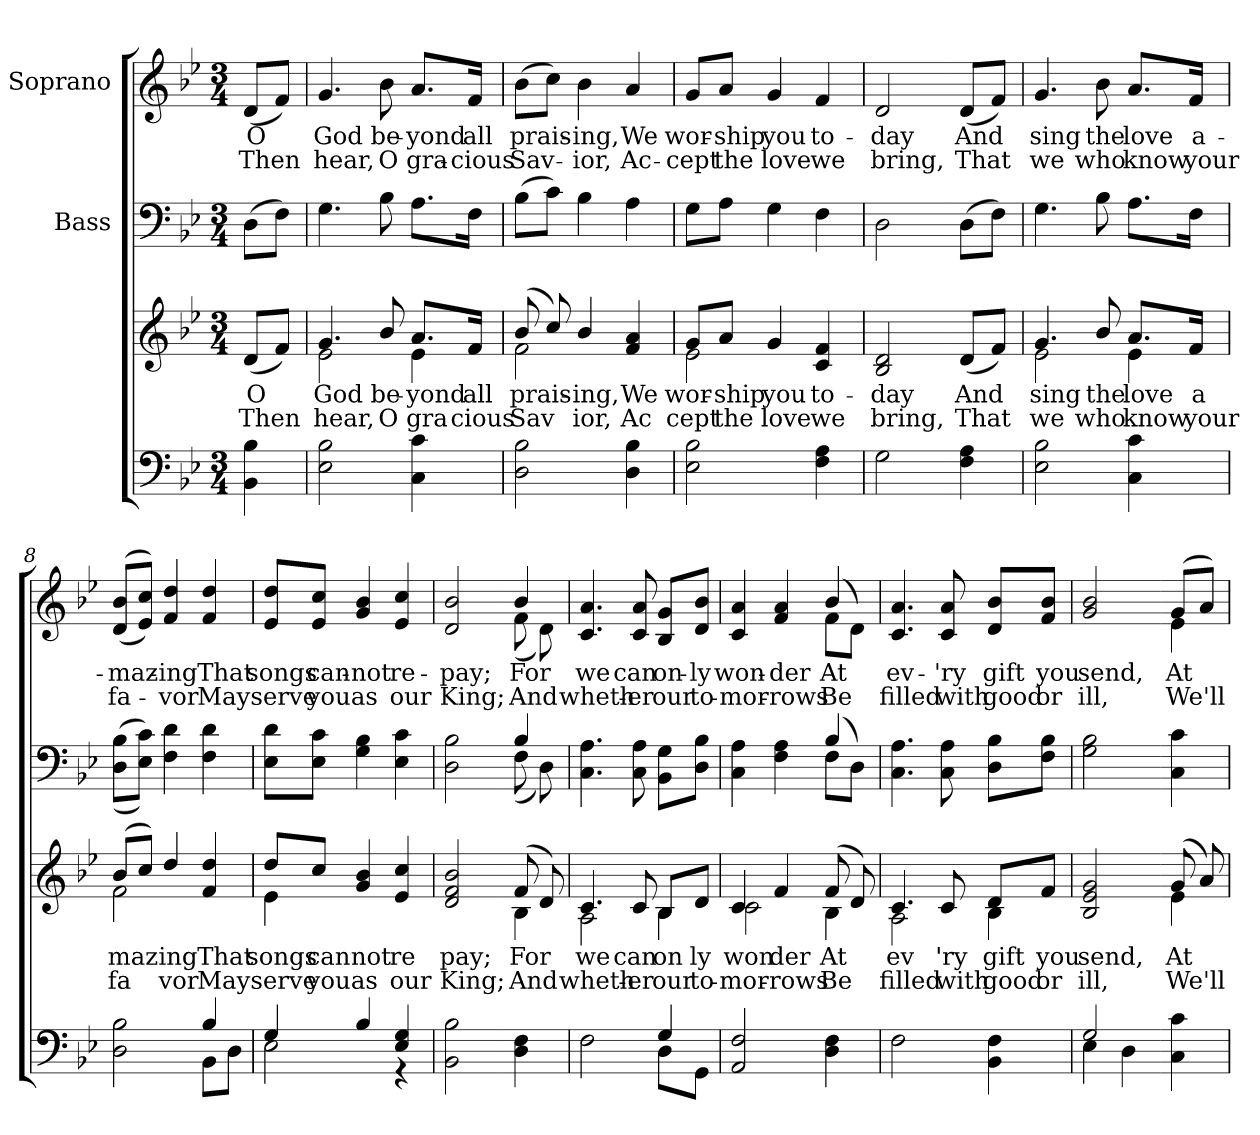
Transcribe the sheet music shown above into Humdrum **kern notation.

**kern	**kern	**text	**text	**kern	**kern	**text	**text
*part4	*part3	*part3	*part3	*part2	*part1	*part1	*part1
*staff4	*staff3	*staff3	*staff3	*staff2	*staff1	*staff1	*staff1
*	*	*	*	*I"Bass	*I"Soprano	*	*
*clefF4	*clefG2	*	*	*clefF4	*clefG2	*	*
*k[b-e-]	*k[b-e-]	*	*	*k[b-e-]	*k[b-e-]	*	*
*M3/4	*M3/4	*	*	*M3/4	*M3/4	*	*
*MM69	*MM69	*	*	*MM69	*MM69	*	*
=1	=1	=1	=1	=1	=1	=1	=1
!	!	!LO:LY:b	!LO:LY:b	!	!	!LO:LY:b	!LO:LY:b
4BB-\ 4B-\	(<8d/L	O	Then	(>8D\L	(<8d/L	O	Then
.	8f/J)	.	.	8F\J)	8f/J)	.	.
=2	=2	=2	=2	=2	=2	=2	=2
*	*^	*	*	*	*	*	*
!	!	!	!LO:LY:b	!LO:LY:b	!	!	!LO:LY:b	!LO:LY:b
2E-\ 2B-\	4.g/	2e-\	God	hear,	4.G\	4.g/	God	hear,
!	!	!	!LO:LY:b	!LO:LY:b	!	!	!LO:LY:b	!LO:LY:b
.	8b-/	.	be-	O	8B-\	8b-\	be-	O
!	!	!	!LO:LY:b	!LO:LY:b	!	!	!LO:LY:b	!LO:LY:b
4C\ 4c\	8.a/L	4e-\	-yond	gra	8.A\L	8.a/L	-yond	gra-
!	!	!	!LO:LY:b	!LO:LY:b	!	!	!LO:LY:b	!LO:LY:b
.	16f/Jk	.	all	cious	16F\Jk	16f/Jk	all	-cious
=3	=3	=3	=3	=3	=3	=3	=3	=3
!	!	!	!LO:LY:b	!LO:LY:b	!	!	!LO:LY:b	!LO:LY:b
2D\ 2B-\	(>8b-/	2f\	prais-	Sav	(>8B-\L	(>8b-\L	prais-	Sav-
.	8cc/)	.	.	.	8c\J)	8cc\J)	.	.
!	!	!	!LO:LY:b	!LO:LY:b	!	!	!LO:LY:b	!LO:LY:b
.	4b-/	.	-ing,	ior,	4B-\	4b-\	-ing,	-ior,
!	!	!	!LO:LY:b	!LO:LY:b	!	!	!LO:LY:b	!LO:LY:b
4D\ 4B-\	4f/ 4a/	4ryy	We	Ac	4A\	4a/	We	Ac-
=4	=4	=4	=4	=4	=4	=4	=4	=4
!	!	!	!LO:LY:b	!LO:LY:b	!	!	!LO:LY:b	!LO:LY:b
2E-\ 2B-\	8g/L	2e-\	wor-	cept	8G\L	8g/L	wor-	-cept
!	!	!	!LO:LY:b	!LO:LY:b	!	!	!LO:LY:b	!LO:LY:b
.	8a/J	.	-ship	the	8A\J	8a/J	-ship	the
!	!	!	!LO:LY:b	!LO:LY:b	!	!	!LO:LY:b	!LO:LY:b
.	4g/	.	you	love	4G\	4g/	you	love
!	!	!	!LO:LY:b	!LO:LY:b	!	!	!LO:LY:b	!LO:LY:b
4F\ 4A\	4c/ 4f/	4ryy	to-	we	4F\	4f/	to-	we
=5	=5	=5	=5	=5	=5	=5	=5	=5
!	!	!	!LO:LY:b	!LO:LY:b	!	!	!LO:LY:b	!LO:LY:b
*	*v	*v	*	*	*	*	*	*
2G\	2B-/ 2d/	-day	bring,	2D\	2d/	-day	bring,
!!LO:LB:g=z
=6-	=6-	=6-	=6-	=6-	=6-	=6-	=6-
!	!	!LO:LY:b	!LO:LY:b	!	!	!LO:LY:b	!LO:LY:b
4F\ 4A\	(<8d/L	And	That	(>8D\L	(<8d/L	And	That
.	8f/J)	.	.	8F\J)	8f/J)	.	.
=7	=7	=7	=7	=7	=7	=7	=7
*	*^	*	*	*	*	*	*
!	!	!	!LO:LY:b	!LO:LY:b	!	!	!LO:LY:b	!LO:LY:b
2E-\ 2B-\	4.g/	2e-\	sing	we	4.G\	4.g/	sing	we
!	!	!	!LO:LY:b	!LO:LY:b	!	!	!LO:LY:b	!LO:LY:b
.	8b-/	.	the	who	8B-\	8b-\	the	who
!	!	!	!LO:LY:b	!LO:LY:b	!	!	!LO:LY:b	!LO:LY:b
4C\ 4c\	8.a/L	4e-\	love	know	8.A\L	8.a/L	love	know
!	!	!	!LO:LY:b	!LO:LY:b	!	!	!LO:LY:b	!LO:LY:b
.	16f/Jk	.	a	your	16F\Jk	16f/Jk	a-	your
=8	=8	=8	=8	=8	=8	=8	=8	=8
*^	*	*	*	*	*	*	*	*
!	!	!	!	!LO:LY:b	!LO:LY:b	!	!	!LO:LY:b	!LO:LY:b
2ryy	2D\ 2B-\	(>8b-/L	2f\	maz	fa	(>(>8D\ 8B-\L	(<(<8d/ 8b-/L	-maz-	fa-
.	.	8cc/J)	.	.	.	8E-\ 8c\J))	8e-/ 8cc/J))	.	.
!	!	!	!	!LO:LY:b	!LO:LY:b	!	!	!LO:LY:b	!LO:LY:b
.	.	4dd/	.	ing	vor	4F\ 4d\	4f/ 4dd/	-ing	-vor
!	!	!	!	!LO:LY:b	!LO:LY:b	!	!	!LO:LY:b	!LO:LY:b
4B-/	8BB-\L	4f/ 4dd/	4ryy	That	May	4F\ 4d\	4f/ 4dd/	That	May
.	8D\J	.	.	.	.	.	.	.	.
=9	=9	=9	=9	=9	=9	=9	=9	=9	=9
!	!	!	!	!LO:LY:b	!LO:LY:b	!	!	!LO:LY:b	!LO:LY:b
4G/	2E-\	8dd/L	4e-\	songs	serve	8E-\ 8d\L	8e-/ 8dd/L	songs	serve
!	!	!	!	!LO:LY:b	!LO:LY:b	!	!	!LO:LY:b	!LO:LY:b
.	.	8cc/J	.	can	you	8E-\ 8c\J	8e-/ 8cc/J	can-	you
!	!	!	!	!LO:LY:b	!LO:LY:b	!	!	!LO:LY:b	!LO:LY:b
4B-/	.	4g/ 4b-/	2ryy	not	as	4G\ 4B-\	4g/ 4b-/	-not	as
!	!	!	!	!LO:LY:b	!LO:LY:b	!	!	!LO:LY:b	!LO:LY:b
4E-/ 4G/	4rGG	4e-/ 4cc/	.	re	our	4E-\ 4c\	4e-/ 4cc/	re-	our
*	*	*v	*v	*	*	*	*	*	*
=10	=10	=10	=10	=10	=10	=10	=10	=10
!	!	!	!LO:LY:b	!LO:LY:b	!	!	!LO:LY:b	!LO:LY:b
*v	*v	*	*	*	*	*	*	*
2BB-\ 2B-\	2d/ 2f/ 2b-/	pay;	King;	2D\ 2B-\	2d/ 2b-/	-pay;	King;
!!LO:PB:g=z
=11-	=11-	=11-	=11-	=11-	=11-	=11-	=11-
*	*^	*	*	*	*	*	*
!	!	!	!LO:LY:b	!LO:LY:b	!	!	!LO:LY:b	!LO:LY:b
*	*	*	*	*	*^	*^	*	*
4D\ 4F\	(>8f/	4B-\	For	And	4B-/	(<8F\	4b-/	(<8f\	For	And
.	8d/)	.	.	.	.	8D\)	.	8d\)	.	.
=12	=12	=12	=12	=12	=12	=12	=12	=12	=12	=12
*^	*	*	*	*	*	*	*	*	*	*
!	!	!	!	!LO:LY:b	!LO:LY:b	!	!	!	!	!LO:LY:b	!LO:LY:b
*	*	*	*	*	*	*v	*v	*	*	*	*
*	*	*	*	*	*	*	*v	*v	*	*
2ryy	2F\	4.c/	2A\	we	wheth-	4.C\ 4.A\	4.c/ 4.a/	we	wheth-
!	!	!	!	!LO:LY:b	!LO:LY:b	!	!	!LO:LY:b	!LO:LY:b
.	.	8c/	.	can	-er	8C\ 8A\	8c/ 8a/	can	-er
!	!	!	!	!LO:LY:b	!LO:LY:b	!	!	!LO:LY:b	!LO:LY:b
4G/	8D\L	8B-/L	4B-\	on	our	8BB-\ 8G\L	8B-/ 8g/L	on-	our
!	!	!	!	!LO:LY:b	!LO:LY:b	!	!	!LO:LY:b	!LO:LY:b
.	8GG\J	8d/J	.	ly	to-	8D\ 8B-\J	8d/ 8b-/J	-ly	to-
=13	=13	=13	=13	=13	=13	=13	=13	=13	=13
!	!	!	!	!LO:LY:b	!LO:LY:b	!	!	!LO:LY:b	!LO:LY:b
*v	*v	*	*	*	*	*^	*^	*	*
2AA/ 2F/	4c/	2c\	won	-mor-	2ryy	4C\ 4A\	4c/ 4a/	2ryy	won-	-mor-
!	!	!	!LO:LY:b	!LO:LY:b	!	!	!	!	!LO:LY:b	!LO:LY:b
.	4f/	.	der	-rows	.	4F\ 4A\	4f/ 4a/	.	-der	-rows
!	!	!	!LO:LY:b	!LO:LY:b	!	!	!	!	!LO:LY:b	!LO:LY:b
4D\ 4F\	(>8f/	4B-\	At	Be	(>4B-/	8F\L	(>4b-/	8f\L	At	Be
.	8d/)	.	.	.	.	8D\J)	.	8d\J)	.	.
=14	=14	=14	=14	=14	=14	=14	=14	=14	=14	=14
!	!	!	!LO:LY:b	!LO:LY:b	!	!	!	!	!LO:LY:b	!LO:LY:b
*	*	*	*	*	*v	*v	*	*	*	*
*	*	*	*	*	*	*v	*v	*	*
2F\	4.c/	2A\	ev	filled	4.C\ 4.A\	4.c/ 4.a/	ev-	filled
!	!	!	!LO:LY:b	!LO:LY:b	!	!	!LO:LY:b	!LO:LY:b
.	8c/	.	'ry	with	8C\ 8A\	8c/ 8a/	-'ry	with
!	!	!	!LO:LY:b	!LO:LY:b	!	!	!LO:LY:b	!LO:LY:b
4BB-\ 4F\	8d/L	4B-\	gift	good	8D\ 8B-\L	8d/ 8b-/L	gift	good
!	!	!	!LO:LY:b	!LO:LY:b	!	!	!LO:LY:b	!LO:LY:b
.	8f/J	.	you	or	8F\ 8B-\J	8f/ 8b-/J	you	or
*	*v	*v	*	*	*	*	*	*
=15	=15	=15	=15	=15	=15	=15	=15
*^	*	*	*	*	*	*	*
!	!	!	!LO:LY:b	!LO:LY:b	!	!	!LO:LY:b	!LO:LY:b
2G/	4E-\	2B-/ 2e-/ 2g/	send,	ill,	2G\ 2B-\	2g/ 2b-/	send,	ill,
.	4D\	.	.	.	.	.	.	.
!!LO:LB:g=z
=16-	=16-	=16-	=16-	=16-	=16-	=16-	=16-	=16-
*	*	*^	*	*	*	*	*	*
!	!	!	!	!LO:LY:b	!LO:LY:b	!	!	!LO:LY:b	!LO:LY:b
*v	*v	*	*	*	*	*	*^	*	*
4C\ 4c\	(>8g/	4e-\	At	We'll	4C\ 4c\	(>8g/L	4e-\	At	We'll
.	8a/)	.	.	.	.	8a/J)	.	.	.
*	*v	*v	*	*	*	*v	*v	*	*
=	=	=	=	=	=	=	=
*-	*-	*-	*-	*-	*-	*-	*-
